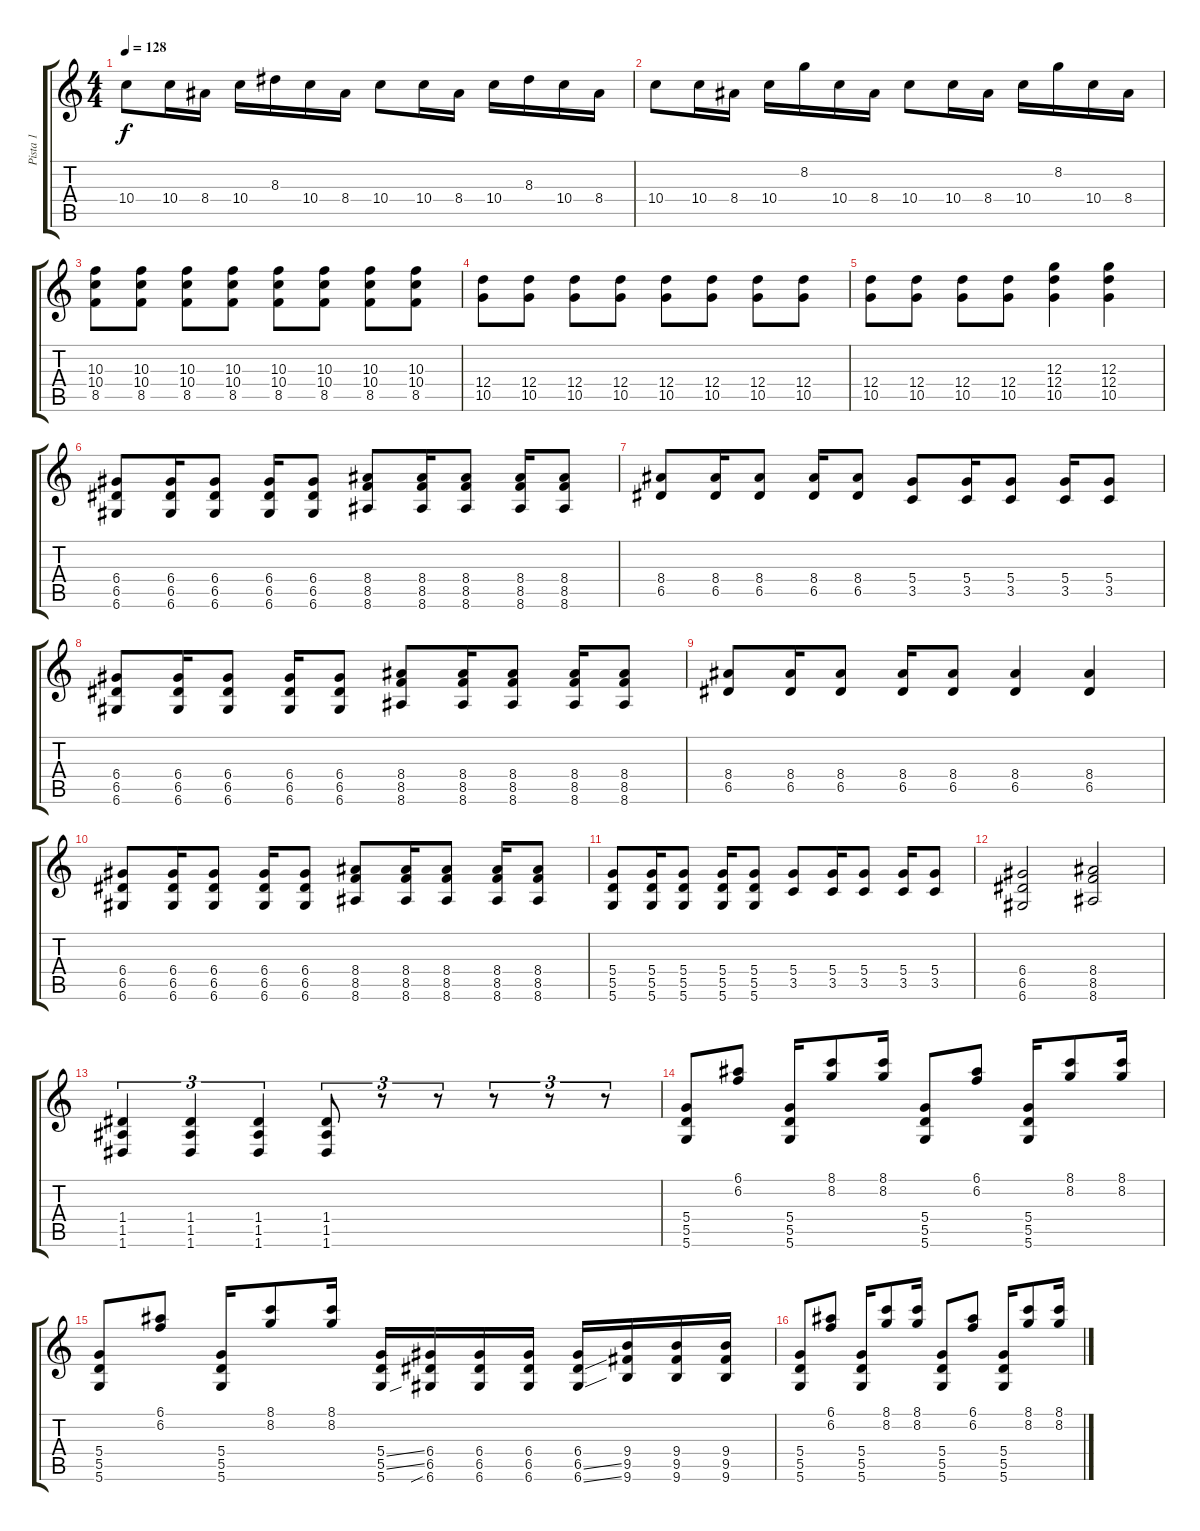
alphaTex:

\track ("Pista 1" "Pista 1") {instrument overdrivenguitar}
\staff {score tabs}
\tuning (E4 B3 G3 D3 A2 D2) {hide}
\ts (4 4)
\tempo 128
\clef g2
\ks c
10.4.8{dy f} 10.4.16 8.4.16 10.4.16 8.3.16 10.4.16 8.4.16 10.4.8 10.4.16 8.4.16 10.4.16 8.3.16 10.4.16 8.4.16 |
10.4.8 10.4.16 8.4.16 10.4.16 8.2.16 10.4.16 8.4.16 10.4.8 10.4.16 8.4.16 10.4.16 8.2.16 10.4.16 8.4.16 |
(10.3 10.4 8.5).8 (10.3 10.4 8.5).8 (10.3 10.4 8.5).8 (10.3 10.4 8.5).8 (10.3 10.4 8.5).8 (10.3 10.4 8.5).8 (10.3 10.4 8.5).8 (10.3 10.4 8.5).8 |
(12.4 10.5).8 (12.4 10.5).8 (12.4 10.5).8 (12.4 10.5).8 (12.4 10.5).8 (12.4 10.5).8 (12.4 10.5).8 (12.4 10.5).8 |
(12.4 10.5).8 (12.4 10.5).8 (12.4 10.5).8 (12.4 10.5).8 (12.3 12.4 10.5).4 (12.3 12.4 10.5).4 |
(6.4 6.5 6.6).8 (6.4 6.5 6.6).16 (6.4 6.5 6.6).8 (6.4 6.5 6.6).16 (6.4 6.5 6.6).8 (8.4 8.5 8.6).8 (8.4 8.5 8.6).16 (8.4 8.5 8.6).8 (8.4 8.5 8.6).16 (8.4 8.5 8.6).8 |
(8.4 6.5).8 (8.4 6.5).16 (8.4 6.5).8 (8.4 6.5).16 (8.4 6.5).8 (5.4 3.5).8 (5.4 3.5).16 (5.4 3.5).8 (5.4 3.5).16 (5.4 3.5).8 |
(6.4 6.5 6.6).8 (6.4 6.5 6.6).16 (6.4 6.5 6.6).8 (6.4 6.5 6.6).16 (6.4 6.5 6.6).8 (8.4 8.5 8.6).8 (8.4 8.5 8.6).16 (8.4 8.5 8.6).8 (8.4 8.5 8.6).16 (8.4 8.5 8.6).8 |
(8.4 6.5).8 (8.4 6.5).16 (8.4 6.5).8 (8.4 6.5).16 (8.4 6.5).8 (8.4 6.5).4 (8.4 6.5).4 |
(6.4 6.5 6.6).8 (6.4 6.5 6.6).16 (6.4 6.5 6.6).8 (6.4 6.5 6.6).16 (6.4 6.5 6.6).8 (8.4 8.5 8.6).8 (8.4 8.5 8.6).16 (8.4 8.5 8.6).8 (8.4 8.5 8.6).16 (8.4 8.5 8.6).8 |
(5.4 5.5 5.6).8 (5.4 5.5 5.6).16 (5.4 5.5 5.6).8 (5.4 5.5 5.6).16 (5.4 5.5 5.6).8 (5.4 3.5).8 (5.4 3.5).16 (5.4 3.5).8 (5.4 3.5).16 (5.4 3.5).8 |
(6.4 6.5 6.6).2 (8.4 8.5 8.6).2 |
(1.4 1.5 1.6).4{tu (3 2)} (1.4 1.5 1.6).4{tu (3 2)} (1.4 1.5 1.6).4{tu (3 2)} (1.4 1.5 1.6).8{tu (3 2)} r.8{tu (3 2)} r.8{tu (3 2)} r.8{tu (3 2)} r.8{tu (3 2)} r.8{tu (3 2)} |
(5.4 5.5 5.6).8 (6.1 6.2).8 (5.4 5.5 5.6).16 (8.1 8.2).8 (8.1 8.2).16 (5.4 5.5 5.6).8 (6.1 6.2).8 (5.4 5.5 5.6).16 (8.1 8.2).8 (8.1 8.2).16 |
(5.4 5.5 5.6).8 (6.1 6.2).8 (5.4 5.5 5.6).16 (8.1 8.2).8 (8.1 8.2).16 (5.4{ss} 5.5{ss} 5.6).16 (6.4 6.5 6.6{sib}).16 (6.4 6.5 6.6).16 (6.4 6.5 6.6).16 (6.4 6.5{ss} 6.6{ss}).16 (9.4 9.5 9.6).16 (9.4 9.5 9.6).16 (9.4 9.5 9.6).16 |
(5.4 5.5 5.6).8 (6.1 6.2).8 (5.4 5.5 5.6).16 (8.1 8.2).8 (8.1 8.2).16 (5.4 5.5 5.6).8 (6.1 6.2).8 (5.4 5.5 5.6).16 (8.1 8.2).8 (8.1 8.2).16
